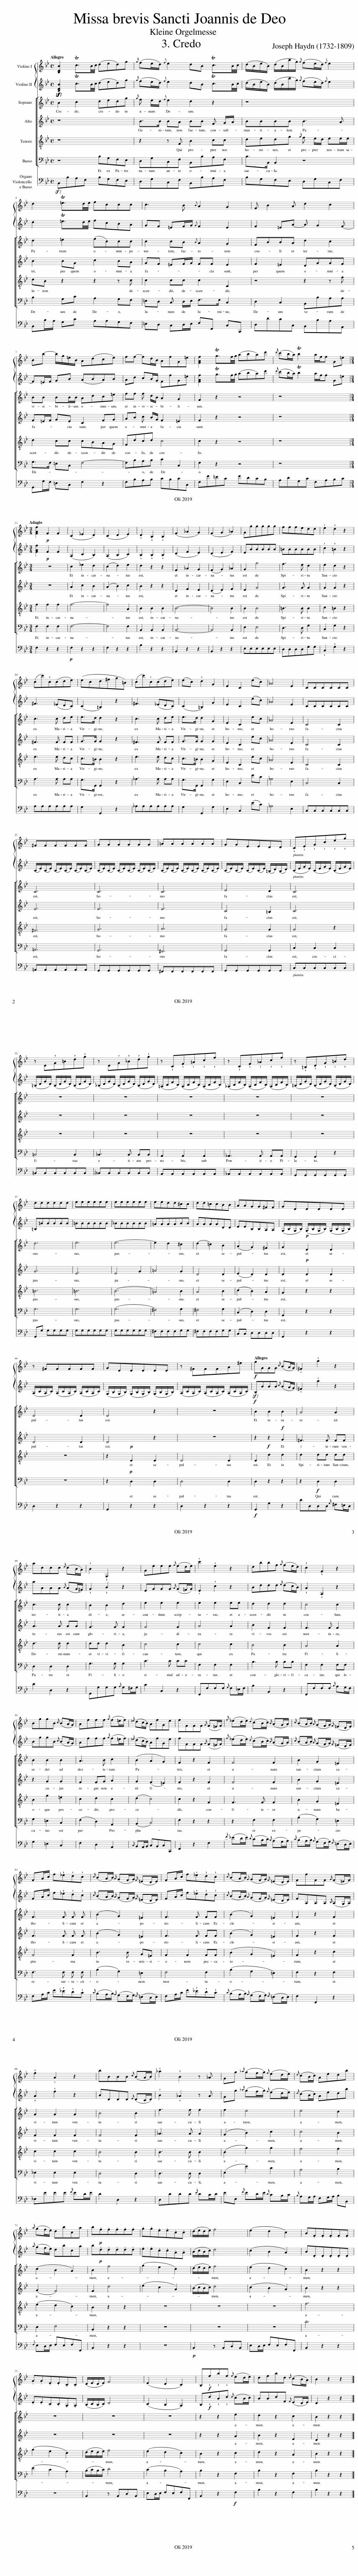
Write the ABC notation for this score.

X:1
%%score { 1 2 } [ 3 4 5 6 ] 7
L:1/8
Q:1/4=100
M:4/4
I:linebreak $
K:Bb
V:1 treble
V:2 treble
V:3 treble
V:4 treble
V:5 treble-8
V:6 bass
V:7 bass
V:1
 [B,DB]2 Tc3/2B/4c/4 (ded)g |{g} (fe/d/){f} e2 dB Tc3/2B/4c/4 | (d/B/e/B/) (d/B/b/g/){g} (fe/d/){f} e2 |$ d2 T=e3/2d/4e/4 fccc | c3 B{B} A2 G2 | %5
 F B2 A d2 c2 |$ Bb- b/g/=e/B/ A(dce) | ff- fd/B/ AfG=e | [FAf]2 Tg3/2f/4g/4 (aba)d' |{d'} (c'b/a/) Tb2 a/f/f G=e |$ %10
[M:3/4][Q:1/4=60] [FAf]2!p! F2 F2 | (C2 _E2 D2) | (C2 D2 E2) | !wedge!D2 !wedge!B,2 !wedge!B,2 | (F2 _A2 G2) | %15
 (F2 G2 _A2) | Gggggg | fffedd | !wedge!e2 !wedge!d2 z2 |$ (cc')!wedge!c(cde) | %20
 (ecd^fg=B) | (cc')!wedge!c(cde) | (ec) !wedge!d2 G2 | E2 C2 (ec) | _A4 E2 | %25
 CCCCCC |$ ^FFFFFF | GGGGGG | =AAAAAA | GGEEDD | %30
!pp! !wedge!C!wedge!E!wedge!G!wedge!c!wedge!e!wedge!g |$ z D!wedge!G=B!wedge!d!wedge!g | z D!wedge!G!wedge!_B!wedge!d!wedge!g | z !wedge!C!wedge!F!wedge!=A!wedge!c!wedge!f | z !wedge!C!wedge!F!wedge!_A!wedge!c!wedge!f | %35
 z !wedge!=B,!wedge!D!wedge!G!wedge!=B!wedge!d |$ dddddd | eeeeee | eeeeee | eedd^cc | %40
 dd=ccBB | AAGG^FF | GDDDDD |$ z ^FFFFF | GDDDDD | %45
 z ^FFFA^f |[Q:1/4=100] gGGG{c} (BA/G/) | !wedge!^F2 !wedge!a2 z2 |$ accc{d} (cB/A/) | !wedge!B2 !wedge!G,2 z2 | %50
 Geee{f} (ed/e/) | !wedge!c'2 !wedge!e2 z2 | dbbf{g} (fe/d/) | !wedge!c2 !wedge!F2 z2 |$ BggB{c} (BA/G/) | %55
 Afff{g} (f=e/f/) |{=e} (dc/B/) AfGe | fFFF{G} (F=E/F/) |{f} (_ed/e/){d} (cB/c/){B} (AG/A/) |{c} (BA/B/){A} (GF/G/){F} (=ED/E/) |$ %60
 FA/c/ f!wedge!_e!wedge!d!wedge!c |{c} (BA/B/){A} (GF/G/){F} (=ED/E/) | FA/c/ f!wedge!_e!wedge!d!wedge!c |{c} (BA/B/){G} (GF/G/){F} (=ED/E/) | FfFF{G} (F=E/F/) |$ %65
 !wedge!f2 !wedge!A2 z2 | bBBB{c} (BA/B/) | !wedge!_a2 !wedge!B2 z _A | Gg{_a} (gf/g/){f} (ed/e/) |{d} (cB/c/) Aedb |$ %70
{a} (gf/e/) dbca | b!p!.f.f.f.f.f | .g.g.e.e.c.c | (d/e/d/e/) f4 | (e2 d2 c2) | %75
 B.F.F.F.F.F |$ .G.G.E.E.C.C | (D/E/D/E/) F4 | (E2 D2 C2) | B,!f!!wedge!f!wedge!b!wedge!f{f} (ed/e/) | %80
 dfbd{d} (cB/A/) | B2 z2 z2 |] %82
V:2
!f!!f!!f! [B,DB]2 Tc3/2B/4c/4 (ded)g |{g} (fe/d/){f} e2 dB Tc3/2B/4c/4 | (d/B/e/B/) (d/B/b/g/){g} (fe/d/){f} e2 |$ d2 T=e3/2d/4e/4 fcBA | GF =EF/G/{G} F2 E2 | %5
 F2 =EA- A G2 F- |$ F=E/F/ GB (ABA)B | Ad cB/G/ FfG=e | [FAf]2 Tg3/2f/4g/4 (aba)d' |{d'} (c'b/a/) Tb2 a/f/f G=e |$ %10
[M:3/4] [FAf]2!p! F2 F2 | (A,2 C2 B,2) | (A,2 B,2 C2) | !wedge!B,2 !wedge!B,2 !wedge!B,2 | (D2 F2 E2) | %15
 (D2 E2 F2) | EBBBBB | =BBBBBB | !wedge!c2 !wedge!=B2 z2 |$ ^F3 (_EDC) | %20
 (C2 =B,2) z2 | ^F3 (_EDC) | (C2 =B,2) G2 | E2 C2 (ec) | _A4 E2 | %25
 CCCCCC |$ (C/E/)(C/E/) (C/E/)(C/E/) (C/E/)(C/E/) | (C/E/)(C/E/) (C/E/)(C/E/) (C/E/)(C/E/) | (C/E/)(C/E/) (C/E/)(C/E/) (C/E/)(C/E/) | (C/E/)(C/E/) (C/E/)(C/E/) (=B,/D/)(B,/D/) | %30
!pp! (C/E/G/E/) (C/E/G/E/) (C/E/G/E/) |$ (=B,/D/G/D/) (B,/D/G/D/) (B,/D/G/D/) | (_B,/D/G/D/) (B,/D/G/D/) (B,/D/G/D/) | (=A,/C/F/C/) (A,/C/F/C/) (A,/C/F/C/) | (_A,/C/F/C/) (A,/C/F/C/) (A,/C/F/C/) | %35
 (=B,/D/G/D/) (B,/D/G/D/) (B,/D/G/D/) |$ =B,=BBBBB | =BBBBBB | _BBBBBB | =AAAABB | %40
 AAAADD | EEB,B,A,A, | (G,/B,/G,/B,/) (G,/B,/G,/B,/) (G,/B,/G,/B,/) |$ (A,/C/A,/C/) (A,/C/A,/C/) (A,/C/A,/C/) | (G,/B,/G,/B,/) (G,/B,/G,/B,/) (G,/B,/G,/B,/) | %45
 (A,/C/A,/C/) (A,/C/A,/C/) (A,/C/A,/C/) |!f!!f! B,BBB{c} (BA/G/) | !wedge!^F2 !wedge!a2 z2 |$ aAAA{B} (AG/^F/) | !wedge!G2 !wedge!B2 z2 | %50
 EGGG{A} (G=F/G/) | !wedge!E2 !wedge!c2 z2 | Bddd{e} (dc/B/) | !wedge!A2 !wedge!A,2 z2 |$ BggB{c} (BA/G/) | %55
 Afff{g} (f=e/f/) |{=e} (dc/B/) AfGe | fFFF{G} (F=E/F/) |{f} (_ed/e/){d} (cB/c/){B} (AG/A/) |{c} (BA/B/){A} (GF/G/){F} (=ED/E/) |$ %60
 FA/c/ f!wedge!_e!wedge!d!wedge!c |{c} (BA/B/){A} (GF/G/){F} (=ED/E/) | FA/c/ f!wedge!_e!wedge!d!wedge!c |{c} (BA/B/){A} (GF/G/){F} (=ED/E/) | FA,A,A,{B,} (A,G,/A,/) |$ %65
 !wedge!A2 !wedge!f2 z2 | BDDD{E} (DC/D/) | !wedge!B2 !wedge!_A2 z A | Gg{_a} (gf/g/){f} (ed/e/) |{d} (cB/c/) Aedb |$ %70
{a} (gf/e/) dbca | b!p!.d.d.d.d.d | .e.e.c.c.A.A | (B/c/B/c/) d4 | (c2 B2 A2) | %75
 B.D.D.D.D.D |$ .E.E.C.C.A,.A, | (B,/C/B,/C/) D4 | (C2 B,2 A,2) | B,!f!!wedge!d!wedge!B!wedge!d{d} (cB/c/) | %80
 BBdF{F} (ED/E/) | D2 z2 z2 |] %82
V:3
 B2 c2 dedg |{g} f e/d/{f} e2 d2 z2 | z8 |$ d2 =e2 (fc)cc | c2 cB{B} A2 G2 | %5
 FBBA d2 c2 |$ BB BB/B/ Adc=e | ff f d/B/ A2 G2 | F2 z2 z4 | z8 |$ %10
[M:3/4] z6 | c2 _e2 d2 | (c2 d2) e2 | d2 z2 z2 | F2 _A2 G2 | %15
 (F2 G2) _A2 | G2 g4 | f3 e d2 | e2 d2 z2 |$ c3 c de | %20
 e>d d2 z2 | c3 c de | e>d d2 G2 | E2 C2 ec | _A4 E2 | %25
 C4 C2 |$ C6 | C6 | C6 | E4 D2 | %30
 C6 |$ z6 | z6 | z6 | z6 | %35
 z6 |$ d6 | e6 | e6- | e2 d2 ^c2 | %40
 (d2 =c2) B2 | (A2 G2) ^F2 | G2!p! D2 D2 |$ D4 D2 | D4 z2 | %45
 z6 |!f! B2 B2 B2 | A4 A2 |$ c3 c c2 | B2 B2 d2 | %50
 e2 e2 e2 | e2 e2 ee | d2 d2 d2 | c4 c2 |$ B2 B2 B2 | %55
 A3 B c2 | (B2 A2 G2) | F2 z2 F2 | F4 F2 | B2 G2 =E2 |$ %60
 F3 F F F | (B2 G2) =E2 | F3 F FF | (B2 G2) =E2 | F2 z2 F2 |$ %65
 A2 A2 A2 | B4 B2 | f3 f f2 | f2 e4 | e4 d2 |$ %70
 (c2 B2 A2) | B2 f4 | (g2 e2 c2) | (d/e/d/e/) f4 | (e2 d2 c2) | %75
 B2 z2 z2 |$ z6 | z6 | z6 | z2 z2 e2 | %80
 d2 z2 c2 | B2 z2 z2 |] %82
V:4
 z8 | B>B BA BB F G/A/ | BBBB B3 A |$ B2 BG c2 BA | GF =EF/G/ FF E2 | %5
 F2 =E2 DGGF |$ F=E/F/ GE C2 FG | AB c B/G/ F2 =E2 | F2 z2 z4 | z8 |$ %10
[M:3/4] z6 | A2 c2 B2 | (A2 B2) c2 | B2 z2 z2 | D2 F2 E2 | %15
 (D2 E2) F2 | E2 G4 | G3 G G2 | G2 G2 z2 |$ ^F3 F FF | %20
 G>G G2 z2 | ^F3 F FF | G>G G2 G2 | E2 C2 ec | _A4 E2 | %25
 C4 C2 |$ E6 | E6 | E6 | C4 =B,2 | %30
 C6 |$ z6 | z6 | z6 | z6 | %35
 z6 |$ G6 | E6 | E4 G2 | =A4 G2 | %40
 D4 D2 | (E2 D2) D2 | D2!p! D2 D2 |$ D4 D2 | D4 z2 | %45
 z6 | z2 z2!f! G2 | ^F3 F FF |$ A3 A AA | G3 G G2 | %50
 G4 G2 | A4 A2 | B2 F2 F2 | F3 F F2 |$ z2 G2 G2 | %55
 F2 FG A2 | G2 (F2 =E2) | F2 z2 F2 | F4 F2 | B2 G2 =E2 |$ %60
 F3 F F F | (B2 G2) =E2 | F3 F FF | (B2 G2) =E2 | F2 z2 F2 |$ %65
 F2 F2 F2 | F4 F2 | _A3 A A2 | (G2 B2) c2 | c4 B2 |$ %70
 (G2 F4) | F2 d4 | (e2 c2 A2) | (B/c/B/c/) d4 | (c2 B2 A2) | %75
 B2 z2 z2 |$ z6 | z6 | z6 | z2 z2 A2 | %80
 B2 z2 E2 | D2 z2 z2 |] %82
V:5
 z8 | z2 z F B2 cc | dedg{g} f e/d/ ee/e/ |$ dB z2 z2 z c | c2 cc c2 C2 | %5
 z4 z2 z f |$ d2 cc cBAG | Fdcd c4 | c2 z2 z4 | z8 |$ %10
[M:3/4] f2 f2 f2 | f6- | f4 A2 | B2 B2 B2 | B6- | %15
 B4 B2 | B2 B4 | =B3 B B2 | c2 =B2 z2 |$ e3 e dc | %20
 c>=B B2 z2 | e3 e dc | c>=B B2 G2 | E2 C2 ec | _A4 E2 | %25
 C4 C2 |$ ^F6 | G6 | A6 | G4 G2 | %30
 G4 z2 |$ z6 | z6 | z6 | z6 | %35
 z6 |$ =B6 | =B6 | (B6 | =A4) B2 | %40
 A4 B2 | (c2 B2) A2 | G2 z2 z2 |$ z6 | z2!p! D2 D2 | %45
 D4 D2 | D2!f! d2 d2 | d2 dd dd |$ d3 d d2 | dd d2 B2 | %50
 c4 c2 | c4 c2 | B4 B2 | A4 A2 |$ B2 g2 =e2 | %55
 c2 d2 c2 | (d2 c4) | c2 z2 F2 | F3 F F2 | B2 G2 =E2 |$ %60
 F4 F2 | B3 B G=E | F2 F2 FF | (B2 G2 =E2) | F2 z2 c2 |$ %65
 c2 c2 c2 | B4 B2 | B3 B B2 | (B2 g2) g2 | f4 f2 |$ %70
 (e2 d2 c2) | B2 z2 z2 | z6 | z6 | z6 | %75
 f6 |$ (g2 e2 c2) | (d/e/d/e/) f4 | (e2 d2 c2) | B2 z2 c2 | %80
 d2 z2 A2 | B2 z2 z2 |] %82
V:6
 z4 B,G,F,E, | D,G,C,F, B,,B,A,F, | B,>B,, B,,2 z4 |$ B,2 G,C A,2 G,F, | =E,D, C, D,/E,/ F,>F, C,2 | %5
 D,2 C,2 B,,B,A,A, |$ G,>F, =E,C, F,4- | F,B,A,B, C2 C,2 | F,2 z2 z4 | z8 |$ %10
[M:3/4] F,2 F,2 F,2 | F,6- | F,4 F,2 | B,,2 B,,2 B,,2 | B,,6- | %15
 B,,4 B,,2 | E,2 E,4 | D,3 D, G,2 | C,2 G,2 z2 |$ A,3 A, A,A, | %20
 G,>G,, G,,2 z2 | _A,3 A, A,A, | G,>G,, G,,2 G,2 | E,2 C,2 EC | _A,4 E,2 | %25
 C,4 C,2 |$ =A,,6 | G,,6 | ^F,,6 | G,,4 G,,2 | %30
!mp! C,2 C,2 C,2 |$!mp! =B,,4 B,,2 | _B,,3 B,, B,,B,, | A,,2 A,,2 A,,2 | _A,,3 A,, A,,A,, | %35
 G,,2 G,,2 z2 |$ G,6 | G,6 | (G,6 | ^F,4) G,2 | %40
 ^F,4 G,2 | (C,2 D,2) D,2 | G,,2 z2 z2 |$ z6 | z2!p! D,2 D,2 | %45
 D,4 D,2 | D,2 z2 z2 | z2!f! D,2 D,2 |$ D,2 D,2 D,2 | G,3 G, G,2 | %50
 C3 C CC | F,2 F,2 F,2 | B,3 B, B,B, | F,2 F,2 F,F, |$ G,2 =E,2 C,2 | %55
 (F,2 D,2) A,,2 | (B,,2 C,4) | F,2 z2 z2 | z2 F,2 F,2 | (B,2 G,2) =E,2 |$ %60
 F,3 F, F, F, | (B,2 G,2) =E,2 | F,4 F,2 | (B,2 G,2 =E,2) | F,2 z2 F,2 |$ %65
 _E,2 E,2 E,2 | D,4 D,2 | D,3 D, D,2 | (E,2 E2) C2 | A,4 B,2 |$ %70
 E,2 F,4 | B,,2 z2 z2 | z6 | z6 | z6 | %75
 D6 |$ (E2 C2 A,2) | (B,/C/B,/C/) D4 | (C2 B,2 A,2) | B,2 z2 F,2 | %80
 B,2 z2 F,2 | B,2 z2 z2 |] %82
V:7
!f! B,,B,A,F, B,G,F,E, | D,G,C,F, B,,B,A,F, | B,G,F,E, D,G,C,F, |$ B,,B,/A,/ G,C A,A,G,F, | =E,D, C,D,/E,/ F,F,, C,C,, | %5
 D,DCC, B,,B,A,A,, |$ G,,G,/F,/ =E,C, F,2 z2 | F,B,A,B, CB,CC, | F,F=EC FDCB, | A,DG,C F,A,B,C |$ %10
[M:3/4] F,2 z2 z2 |!p! F,2 z2 z2 | F,2 z2 z2 | B,2 z2 z2 | B,,2 z2 z2 | %15
 B,,2 z2 z2 | E,E,E,E,E,E, | D,D,D,D,G,G, | !wedge!C,2 !wedge!G,2 z2 |$ A,A,A,A,A,A, | %20
 G,2 G,,2 z2 | _A,A,A,A,A,A, | G,2 G,,2 G,2 | E,2 C,2 (EC) | _A,4 E,2 | %25
 C,C,C,C,C,C, |$ =A,,A,,A,,A,,A,,A,, | G,,G,,G,,G,,G,,G,, | ^F,,F,,F,,F,,F,,F,, | G,,G,,G,,G,,G,,G,, | %30
!pp! C,C,C,C,C,C, |$ =B,,B,,B,,B,,B,,B,, | !courtesy!_B,,B,,B,,B,,B,,B,, | A,,A,,A,,A,,A,,A,, | _A,,A,,A,,A,,A,,A,, | %35
 G,,G,,G,,G,,G,,G,, |$ G,,G, G,G,G,G, | G,G,G,G,G,G, | G,G,G,G,G,G, | ^F,F,F,F,G,G, | %40
 ^F,F,F,F,G,G, | C,C, D,D,D,D, | G,,2 z2 z2 |$ D,2 z2 z2 | G,,2 z2 z2 | %45
 D,2 z2 z2 |!f! G,,2 G,2 z2 | DD,D,D,{G,} ^F,=E,/D,/ |$ D2 D,2 z2 | G,,G,G,G,{A,} G,^F,/G,/ | %50
 C2 C,2 z2 | F,,F,F,F,{G,} F,_E,/F,/ | B,2 B,,2 z2 | F,,F,F,F,{B,} A,G,/F,/ |$ G,2 =E,2 C,2 | %55
 F,2 D,2 A,,2 |{C,} B,,A,,/B,,/ C,B,,C,C,, | F,,2 z2 F,2 |{F} (_ED/E/){D} (CB,/C/){B,} (A,G,/A,/) |{C} (B,A,/B,/){A,} (G,F,/G,/){F,} (=E,D,/E,/) |$ %60
 F,A,/C/ F!wedge!_E!wedge!D!wedge!C |{C} (B,A,/B,/){A,} (G,F,/G,/){F,} (=E,D,/E,/) | F,A,/C/ F!wedge!_E!wedge!D!wedge!C |{C} (B,A,/B,/){A,} (G,F,/G,/){F,} (=E,D,/E,/) | F,2 F,,2 z2 |$ %65
 _E,EEE{F} ED/E/ | D2 D,2 z2 | D,DDD{E} DC/D/ | EE,{F} ED/E/{D} CB,/C/ |{B,} A,G,/A,/ F,G,/A,/ B,B,, |$ %70
{F,} E,D,/E,/ F,E,F,F,, | B,,2 z2 z2 | z6 |!p! B,,2 z B,,D,B,, | E,D,/E,/ F,E,F,F,, | %75
 B,,2 z2 z2 |$ z6 | B,,2 z B,,D,B,, | E,D,/E,/ F,E,F,F,, | B,,2 z2!f! F,2 | %80
 B,2 z2 F,2 | B,2 z2 z2 |] %82
